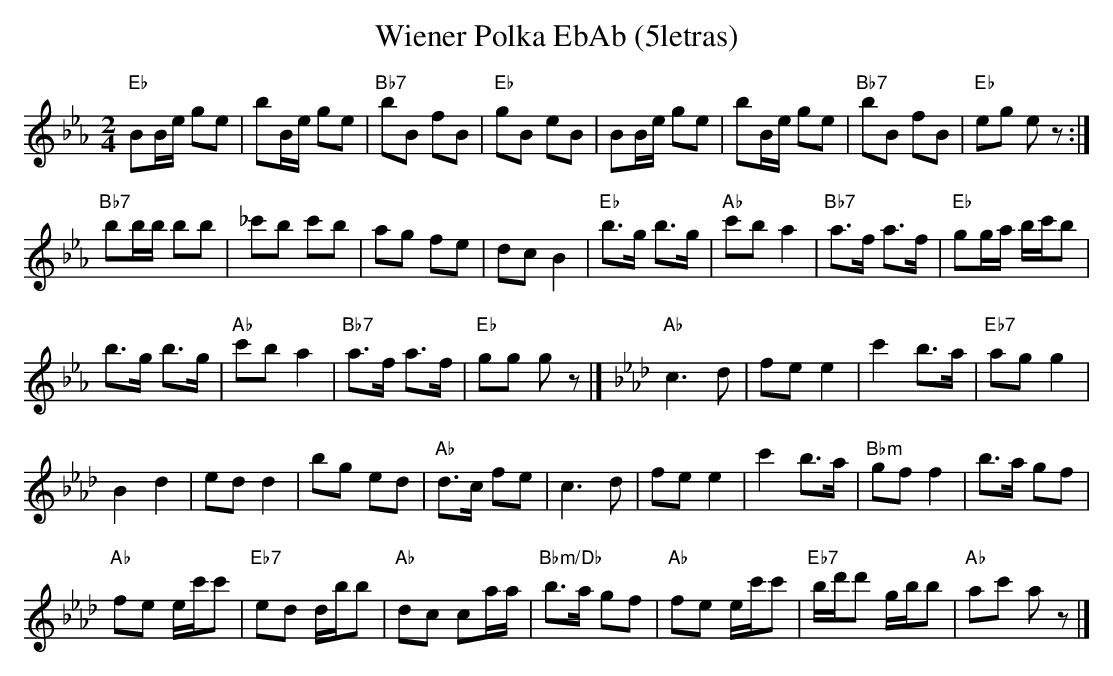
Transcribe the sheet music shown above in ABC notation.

X:1
T:Wiener Polka EbAb (5letras)
M:2/4
L:1/8
K:Eb %%MIDI gchordon
"Eb"BB/2e/2 ge | bB/2e/2 ge | "Bb7"bB fB | "Eb"gB eB | BB/2e/2 ge | bB/2e/2 ge | "Bb7"bB fB | "Eb"eg ez :|
"Bb7"bb/2b/2 bb | _c'b c'b | ag fe | dcB2 | "Eb"b>g b>g | "Ab"c'ba2 | "Bb7"a>f a>f | "Eb"gg/2a/2 b/2c'/2b |
b>g b>g | "Ab"c'ba2 | "Bb7"a>f a>f | "Eb"gg gz |] [K:Ab] "Ab"c3d | fee2 | c'2b>a | "Eb7"agg2 |
B2d2 | edd2 | bg ed | "Ab"d>c fe | c3d | fee2 | c'2b>a | "Bbm"gff2 | b>a gf |
"Ab"fe e/2c'/2c' | "Eb7"ed d/2b/2b | "Ab"dc ca/2a/2 | "Bbm/Db"b>a gf | "Ab"fe e/2c'/2c' | "Eb7"b/2d'/2d' g/2b/2b | "Ab"ac' az |]
